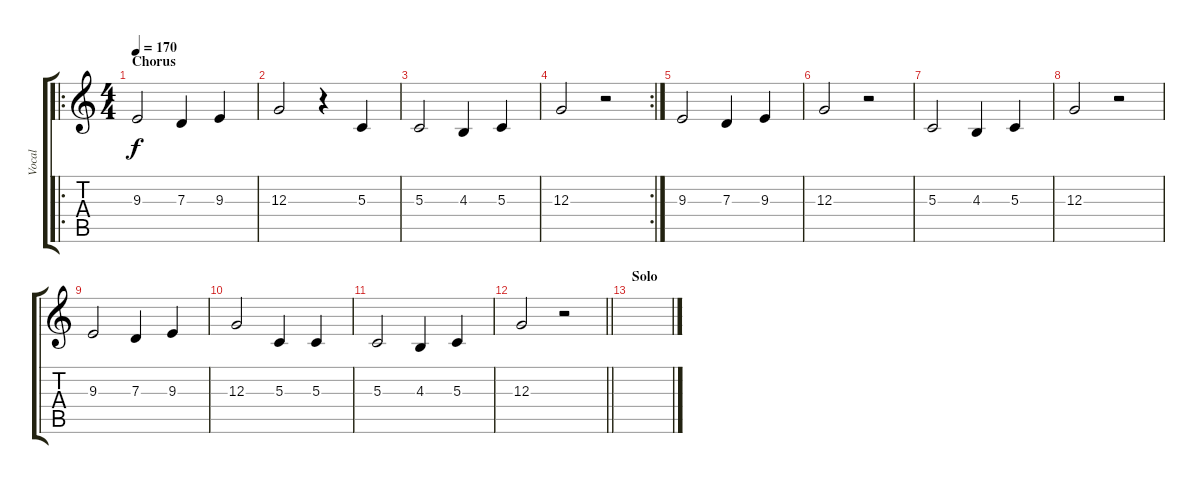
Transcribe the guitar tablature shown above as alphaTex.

\track ("Vocal" "Vocal") {instrument lead6voice}
\staff {score tabs}
\tuning (E4 B3 G3 D3 A2 E2) {hide}
\ro
\ts (4 4)
\section ("" "Chorus")
\tempo 170
\clef g2
\ks c
9.3.2{dy f} 7.3.4 9.3.4 |
12.3.2 r.4 5.3.4 |
5.3.2 4.3.4 5.3.4 |
\rc 2
12.3.2 r.2 |
9.3.2 7.3.4 9.3.4 |
12.3.2 r.2 |
5.3.2 4.3.4 5.3.4 |
12.3.2 r.2 |
9.3.2 7.3.4 9.3.4 |
12.3.2 5.3.4 5.3.4 |
5.3.2 4.3.4 5.3.4 |
\barLineRight lightlight
12.3.2 r.2 |
\section ("" "Solo")
